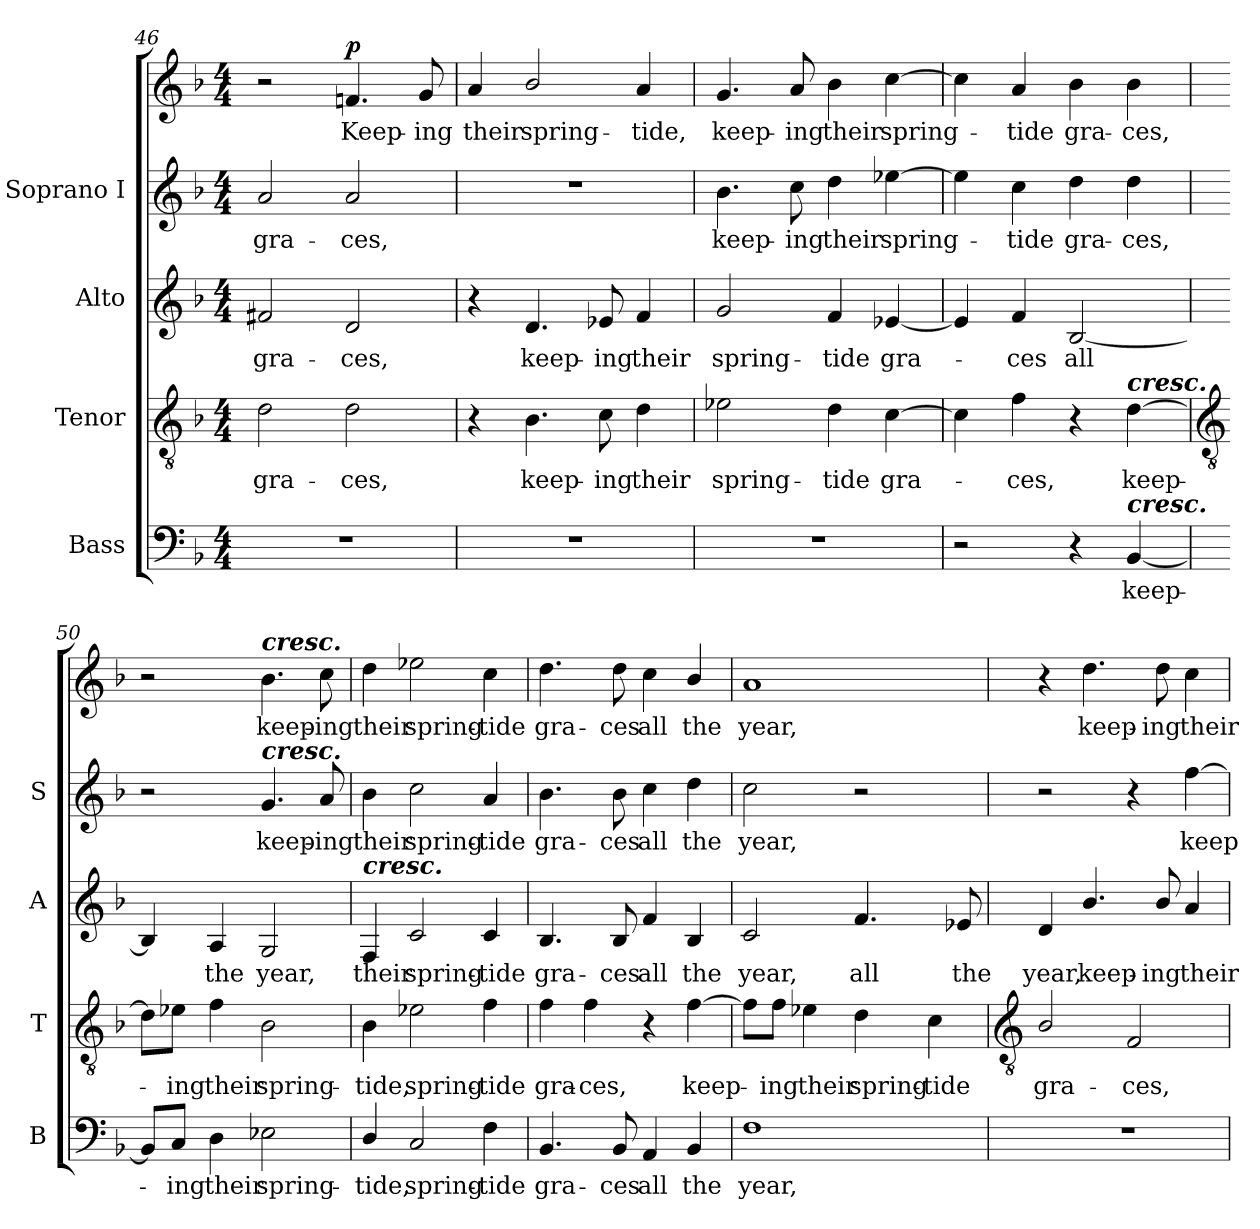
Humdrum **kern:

**kern	**text	**kern	**text	**kern	**text	**kern	**text	**kern	**text	**dynam
*part4	*part4	*part3	*part3	*part2	*part2	*part1	*part1	*part1	*part1	*part1
*staff5	*staff5	*staff4	*staff4	*staff3	*staff3	*staff2	*staff2	*staff1	*staff1	*staff1/2
*I"Bass	*	*I"Tenor	*	*I"Alto	*	*I"Soprano I	*	*	*	*
*I'B	*	*I'T	*	*I'A	*	*I'S	*	*	*	*
!!LO:LB:g=z
*clefF4	*	*clefGv2	*	*clefG2	*	*clefG2	*	*clefG2	*	*
*k[b-]	*	*k[b-]	*	*k[b-]	*	*k[b-]	*	*k[b-]	*	*
*F:	*	*F:	*	*F:	*	*F:	*	*F:	*	*
*M4/4	*	*M4/4	*	*M4/4	*	*M4/4	*	*M4/4	*	*
=46	=46	=46	=46	=46	=46	=46	=46	=46	=46	=46
!	!	!	!LO:LY:b	!	!LO:LY:b	!	!LO:LY:b	!	!	!
1r	.	2d\	gra-	2f#X/	gra-	2a/	gra-	2r	.	.
!	!	!	!LO:LY:b	!	!LO:LY:b	!	!LO:LY:b	!	!LO:LY:b	!LO:DY:a
.	.	2d\	-ces,	2d/	-ces,	2a/	-ces,	4.fn/	Keep-	p
!	!	!	!	!	!	!	!	!	!LO:LY:b	!
.	.	.	.	.	.	.	.	8g/	-ing	.
=47	=47	=47	=47	=47	=47	=47	=47	=47	=47	=47
!	!	!	!	!	!	!	!	!	!LO:LY:b	!
1r	.	4r	.	4r	.	1r	.	4a/	their	.
!	!	!	!LO:LY:b	!	!LO:LY:b	!	!	!	!LO:LY:b	!
.	.	4.B-\	keep-	4.d/	keep-	.	.	2b-/	spring-	.
!	!	!	!LO:LY:b	!	!LO:LY:b	!	!	!	!	!
.	.	8c\	-ing	8e-X/	-ing	.	.	.	.	.
!	!	!	!LO:LY:b	!	!LO:LY:b	!	!	!	!LO:LY:b	!
.	.	4d\	their	4f/	their	.	.	4a/	-tide,	.
=48	=48	=48	=48	=48	=48	=48	=48	=48	=48	=48
!	!	!	!LO:LY:b	!	!LO:LY:b	!	!LO:LY:b	!	!LO:LY:b	!
1r	.	2e-X\	spring-	2g/	spring-	4.b-\	-keep-	4.g/	keep-	.
!	!	!	!	!	!	!	!LO:LY:b	!	!LO:LY:b	!
.	.	.	.	.	.	8cc\	-ing	8a/	-ing	.
!	!	!	!LO:LY:b	!	!LO:LY:b	!	!LO:LY:b	!	!LO:LY:b	!
.	.	4d\	-tide	4f/	-tide	4dd\	their	4b-\	their	.
!	!	!	!LO:LY:b	!	!LO:LY:b	!	!LO:LY:b	!	!LO:LY:b	!
.	.	[4c\	gra-	[4e-X/	gra-	[4ee-X\	spring-	[4cc\	spring-	.
=49	=49	=49	=49	=49	=49	=49	=49	=49	=49	=49
2r	.	4c\]	.	4e-/]	.	4ee-\]	.	4cc\]	.	.
!	!	!	!LO:LY:b	!	!LO:LY:b	!	!LO:LY:b	!	!LO:LY:b	!
.	.	4f\	ces,	4f/	ces	4cc\	tide	4a/	tide	.
!	!	!	!	!	!LO:LY:b	!	!LO:LY:b	!	!LO:LY:b	!
4r	.	4r	.	[2B-/	all	4dd\	gra-	4b-\	gra-	.
!	!	!LO:TX:a:Bi:t=cresc.	!	!	!	!	!	!	!	!
!LO:TX:a:Bi:t=cresc.	!	!	!	!	!	!	!	!	!	!
!	!LO:LY:b	!	!LO:LY:b	!	!	!	!LO:LY:b	!	!LO:LY:b	!
[4BB-/	keep-	[4d\	keep-	.	.	4dd\	-ces,	4b-\	-ces,	.
!!LO:PB:g=z
=50	=50	=50	=50	=50	=50	=50	=50	=50	=50	=50
*	*	*clefGv2	*	*	*	*	*	*	*	*
8BB-/L]	.	8d\L]	.	4B-/]	.	2r	.	2r	.	.
!	!LO:LY:b	!	!LO:LY:b	!	!	!	!	!	!	!
8C/J	ing	8e-X\J	ing	.	.	.	.	.	.	.
!	!LO:LY:b	!	!LO:LY:b	!	!LO:LY:b	!	!	!	!	!
4D\	their	4f\	their	4A/	the	.	.	.	.	.
!	!	!	!	!	!	!	!	!LO:TX:a:Bi:t=cresc.	!	!
!	!	!	!	!	!	!LO:TX:a:Bi:t=cresc.	!	!	!	!
!	!LO:LY:b	!	!LO:LY:b	!	!LO:LY:b	!	!LO:LY:b	!	!LO:LY:b	!
2E-X\	spring-	2B-\	spring-	2G/	year,	4.g/	keep-	4.b-\	keep-	.
!	!	!	!	!	!	!	!LO:LY:b	!	!LO:LY:b	!
.	.	.	.	.	.	8a/	-ing	8cc\	-ing	.
=51	=51	=51	=51	=51	=51	=51	=51	=51	=51	=51
!	!	!	!	!LO:TX:a:Bi:t=cresc.	!	!	!	!	!	!
!	!LO:LY:b	!	!LO:LY:b	!	!LO:LY:b	!	!LO:LY:b	!	!LO:LY:b	!
4D/	-tide,	4B-\	-tide,	4F/	their	4b-\	their	4dd\	their	.
!	!LO:LY:b	!	!LO:LY:b	!	!LO:LY:b	!	!LO:LY:b	!	!LO:LY:b	!
2C/	spring-	2e-X\	spring-	2c/	spring-	2cc\	spring-	2ee-X\	spring-	.
!	!LO:LY:b	!	!LO:LY:b	!	!LO:LY:b	!	!LO:LY:b	!	!LO:LY:b	!
4F\	-tide	4f\	-tide	4c/	-tide	4a/	-tide	4cc\	-tide	.
=52	=52	=52	=52	=52	=52	=52	=52	=52	=52	=52
!	!LO:LY:b	!	!LO:LY:b	!	!LO:LY:b	!	!LO:LY:b	!	!LO:LY:b	!
4.BB-/	gra-	4f\	gra-	4.B-/	gra-	4.b-\	gra-	4.dd\	gra-	.
!	!	!	!LO:LY:b	!	!	!	!	!	!	!
.	.	4f\	-ces,	.	.	.	.	.	.	.
!	!LO:LY:b	!	!	!	!LO:LY:b	!	!LO:LY:b	!	!LO:LY:b	!
8BB-/	-ces	.	.	8B-/	-ces	8b-\	-ces	8dd\	-ces	.
!	!LO:LY:b	!	!	!	!LO:LY:b	!	!LO:LY:b	!	!LO:LY:b	!
4AA/	all	4r	.	4f/	all	4cc\	all	4cc\	all	.
!	!LO:LY:b	!	!LO:LY:b	!	!LO:LY:b	!	!LO:LY:b	!	!LO:LY:b	!
4BB-/	the	[4f\	keep-	4B-/	the	4dd\	the	4b-/	the	.
=53	=53	=53	=53	=53	=53	=53	=53	=53	=53	=53
!	!LO:LY:b	!	!	!	!LO:LY:b	!	!LO:LY:b	!	!LO:LY:b	!
1F	year,	8f\L]	.	2c/	year,	2cc\	year,	1a	year,	.
!	!	!	!LO:LY:b	!	!	!	!	!	!	!
.	.	8f\J	ing	.	.	.	.	.	.	.
!	!	!	!LO:LY:b	!	!	!	!	!	!	!
.	.	4e-X\	their	.	.	.	.	.	.	.
!	!	!	!LO:LY:b	!	!LO:LY:b	!	!	!	!	!
.	.	4d\	spring-	4.f/	all	2r	.	.	.	.
!	!	!	!LO:LY:b	!	!	!	!	!	!	!
.	.	4c\	-tide	.	.	.	.	.	.	.
!	!	!	!	!	!LO:LY:b	!	!	!	!	!
.	.	.	.	8e-X/	the	.	.	.	.	.
!!LO:LB:g=z
=54	=54	=54	=54	=54	=54	=54	=54	=54	=54	=54
*	*	*clefGv2	*	*	*	*	*	*	*	*
!	!	!	!LO:LY:b	!	!LO:LY:b	!	!	!	!	!
1r	.	2B-/	gra-	4d/	year,	2r	.	4r	.	.
!	!	!	!	!	!LO:LY:b	!	!	!	!LO:LY:b	!
.	.	.	.	4.b-/	keep-	.	.	4.dd\	keep-	.
!	!	!	!LO:LY:b	!	!	!	!	!	!	!
.	.	2F/	-ces,	.	.	4r	.	.	.	.
!	!	!	!	!	!LO:LY:b	!	!	!	!LO:LY:b	!
.	.	.	.	8b-/	-ing	.	.	8dd\	-ing	.
!	!	!	!	!	!LO:LY:b	!	!LO:LY:b	!	!LO:LY:b	!
.	.	.	.	4a/	their	[4ff\	keep-	4cc\	their	.
=	=	=	=	=	=	=	=	=	=	=
*-	*-	*-	*-	*-	*-	*-	*-	*-	*-	*-
